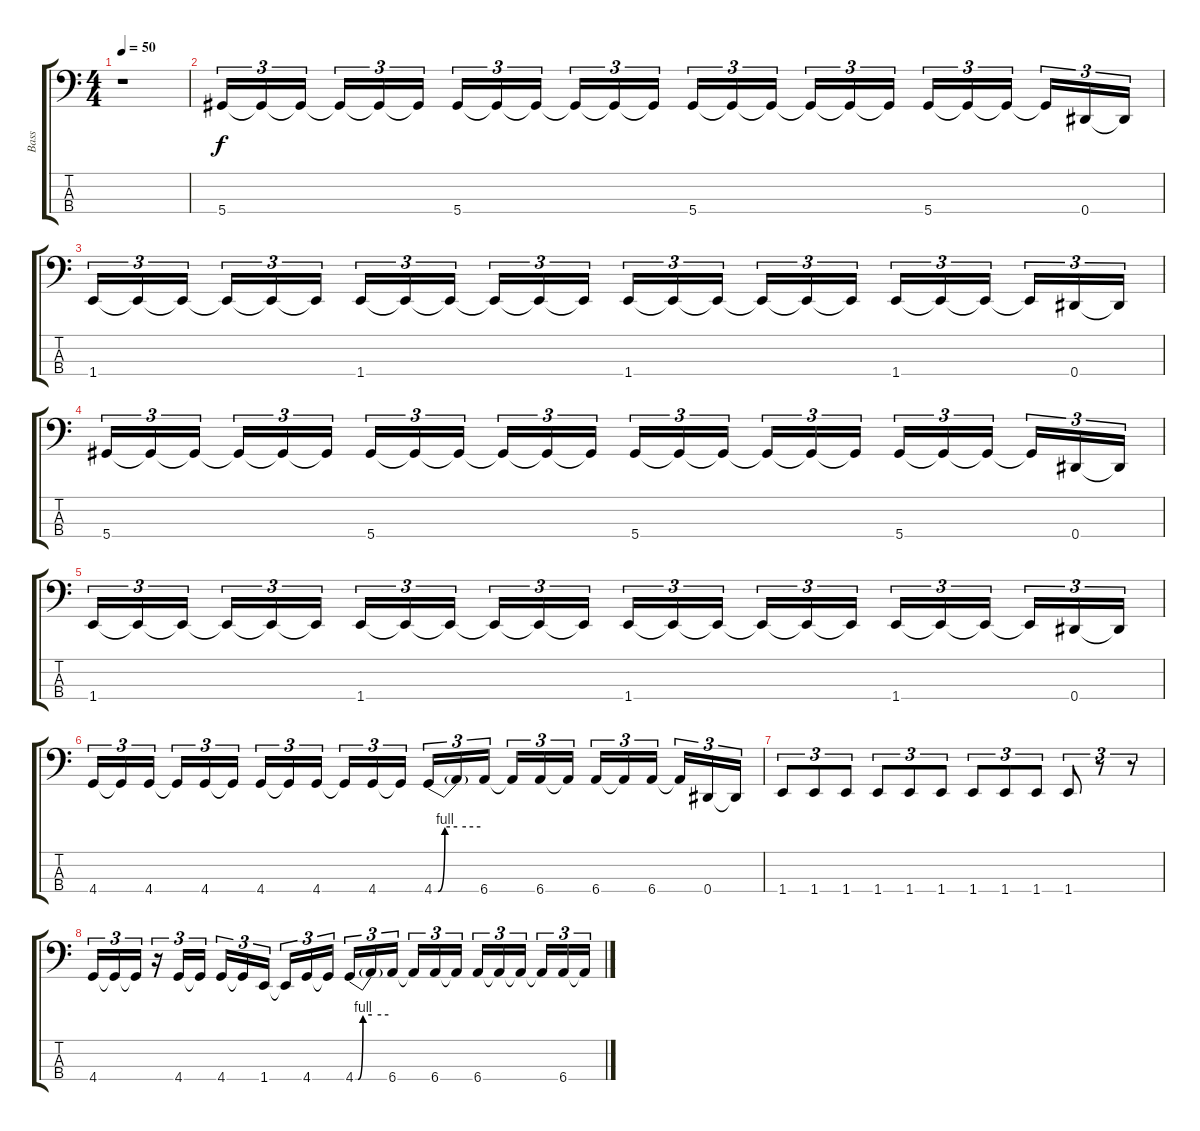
\track ("Bass" "Bass") {instrument slapbass1}
\staff {score tabs}
\tuning (G2 D2 A1 Eb1) {hide}
\ts (4 4)
\tempo 50
\clef f4
\ks c
r.1{dy f instrument slapbass1} |
5.4.16{tu (3 2)} 5.4{t}.16{tu (3 2)} 5.4{t}.16{tu (3 2)} 5.4{t}.16{tu (3 2)} 5.4{t}.16{tu (3 2)} 5.4{t}.16{tu (3 2)} 5.4.16{tu (3 2)} 5.4{t}.16{tu (3 2)} 5.4{t}.16{tu (3 2)} 5.4{t}.16{tu (3 2)} 5.4{t}.16{tu (3 2)} 5.4{t}.16{tu (3 2)} 5.4.16{tu (3 2)} 5.4{t}.16{tu (3 2)} 5.4{t}.16{tu (3 2)} 5.4{t}.16{tu (3 2)} 5.4{t}.16{tu (3 2)} 5.4{t}.16{tu (3 2)} 5.4.16{tu (3 2)} 5.4{t}.16{tu (3 2)} 5.4{t}.16{tu (3 2)} 5.4{t}.16{tu (3 2)} 0.4.16{tu (3 2)} 0.4{t}.16{tu (3 2)} |
1.4.16{tu (3 2)} 1.4{t}.16{tu (3 2)} 1.4{t}.16{tu (3 2)} 1.4{t}.16{tu (3 2)} 1.4{t}.16{tu (3 2)} 1.4{t}.16{tu (3 2)} 1.4.16{tu (3 2)} 1.4{t}.16{tu (3 2)} 1.4{t}.16{tu (3 2)} 1.4{t}.16{tu (3 2)} 1.4{t}.16{tu (3 2)} 1.4{t}.16{tu (3 2)} 1.4.16{tu (3 2)} 1.4{t}.16{tu (3 2)} 1.4{t}.16{tu (3 2)} 1.4{t}.16{tu (3 2)} 1.4{t}.16{tu (3 2)} 1.4{t}.16{tu (3 2)} 1.4.16{tu (3 2)} 1.4{t}.16{tu (3 2)} 1.4{t}.16{tu (3 2)} 1.4{t}.16{tu (3 2)} 0.4.16{tu (3 2)} 0.4{t}.16{tu (3 2)} |
5.4.16{tu (3 2)} 5.4{t}.16{tu (3 2)} 5.4{t}.16{tu (3 2)} 5.4{t}.16{tu (3 2)} 5.4{t}.16{tu (3 2)} 5.4{t}.16{tu (3 2)} 5.4.16{tu (3 2)} 5.4{t}.16{tu (3 2)} 5.4{t}.16{tu (3 2)} 5.4{t}.16{tu (3 2)} 5.4{t}.16{tu (3 2)} 5.4{t}.16{tu (3 2)} 5.4.16{tu (3 2)} 5.4{t}.16{tu (3 2)} 5.4{t}.16{tu (3 2)} 5.4{t}.16{tu (3 2)} 5.4{t}.16{tu (3 2)} 5.4{t}.16{tu (3 2)} 5.4.16{tu (3 2)} 5.4{t}.16{tu (3 2)} 5.4{t}.16{tu (3 2)} 5.4{t}.16{tu (3 2)} 0.4.16{tu (3 2)} 0.4{t}.16{tu (3 2)} |
1.4.16{tu (3 2)} 1.4{t}.16{tu (3 2)} 1.4{t}.16{tu (3 2)} 1.4{t}.16{tu (3 2)} 1.4{t}.16{tu (3 2)} 1.4{t}.16{tu (3 2)} 1.4.16{tu (3 2)} 1.4{t}.16{tu (3 2)} 1.4{t}.16{tu (3 2)} 1.4{t}.16{tu (3 2)} 1.4{t}.16{tu (3 2)} 1.4{t}.16{tu (3 2)} 1.4.16{tu (3 2)} 1.4{t}.16{tu (3 2)} 1.4{t}.16{tu (3 2)} 1.4{t}.16{tu (3 2)} 1.4{t}.16{tu (3 2)} 1.4{t}.16{tu (3 2)} 1.4.16{tu (3 2)} 1.4{t}.16{tu (3 2)} 1.4{t}.16{tu (3 2)} 1.4{t}.16{tu (3 2)} 0.4.16{tu (3 2)} 0.4{t}.16{tu (3 2)} |
4.4.16{tu (3 2)} 4.4{t}.16{tu (3 2)} 4.4.16{tu (3 2)} 4.4{t}.16{tu (3 2)} 4.4.16{tu (3 2)} 4.4{t}.16{tu (3 2)} 4.4.16{tu (3 2)} 4.4{t}.16{tu (3 2)} 4.4.16{tu (3 2)} 4.4{t}.16{tu (3 2)} 4.4.16{tu (3 2)} 4.4{t}.16{tu (3 2)} 4.4{be (custom 0 0 5 0 14 4 30 4 60 4)}.16{tu (3 2)} 4.4{t}.16{tu (3 2)} 6.4.16{tu (3 2)} 6.4{t}.16{tu (3 2)} 6.4.16{tu (3 2)} 6.4{t}.16{tu (3 2)} 6.4.16{tu (3 2)} 6.4{t}.16{tu (3 2)} 6.4.16{tu (3 2)} 6.4{t}.16{tu (3 2)} 0.4.16{tu (3 2)} 0.4{t}.16{tu (3 2)} |
1.4.8{tu (3 2)} 1.4.8{tu (3 2)} 1.4.8{tu (3 2)} 1.4.8{tu (3 2)} 1.4.8{tu (3 2)} 1.4.8{tu (3 2)} 1.4.8{tu (3 2)} 1.4.8{tu (3 2)} 1.4.8{tu (3 2)} 1.4.8{tu (3 2)} r.8{tu (3 2)} r.8{tu (3 2)} |
4.4.16{tu (3 2)} 4.4{t}.16{tu (3 2)} 4.4{t}.16{tu (3 2)} r.16{tu (3 2)} 4.4.16{tu (3 2)} 4.4{t}.16{tu (3 2)} 4.4.16{tu (3 2)} 4.4{t}.16{tu (3 2)} 1.4.16{tu (3 2)} 1.4{t}.16{tu (3 2)} 4.4.16{tu (3 2)} 4.4{t}.16{tu (3 2)} 4.4{be (custom 0 0 5 0 14 4 30 4 60 4)}.16{tu (3 2)} 4.4{t}.16{tu (3 2)} 6.4.16{tu (3 2)} 6.4{t}.16{tu (3 2)} 6.4.16{tu (3 2)} 6.4{t}.16{tu (3 2)} 6.4.16{tu (3 2)} 6.4{t}.16{tu (3 2)} 6.4{t}.16{tu (3 2)} 6.4{t}.16{tu (3 2)} 6.4.16{tu (3 2)} 6.4{t}.16{tu (3 2)}
